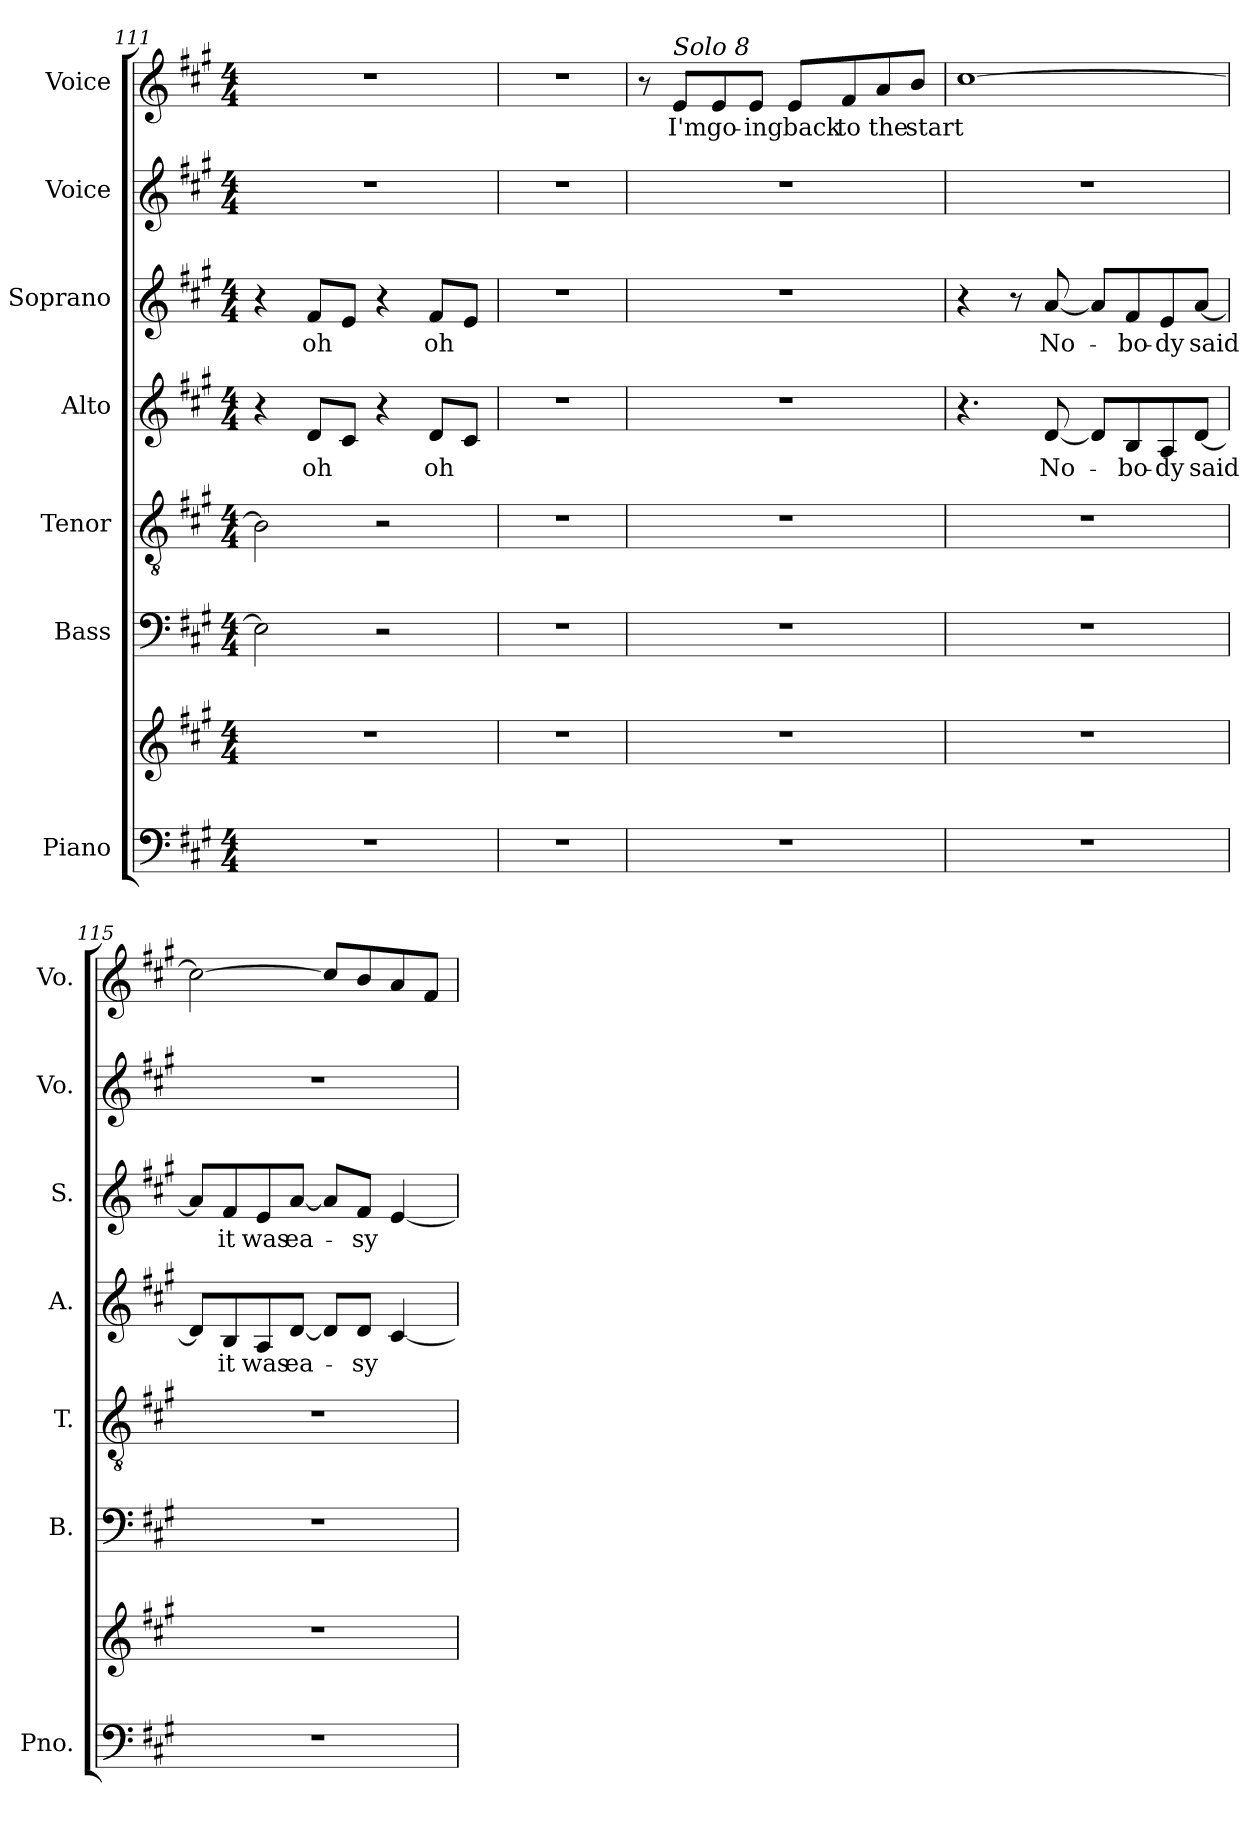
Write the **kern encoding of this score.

**kern	**kern	**kern	**kern	**kern	**text	**kern	**text	**kern	**kern	**text
*part7	*part7	*part6	*part5	*part4	*part4	*part3	*part3	*part2	*part1	*part1
*staff8	*staff7	*staff6	*staff5	*staff4	*staff4	*staff3	*staff3	*staff2	*staff1	*staff1
*I"Piano	*	*I"Bass	*I"Tenor	*I"Alto	*	*I"Soprano	*	*I"Voice	*I"Voice	*
*I'Pno.	*	*I'B.	*I'T.	*I'A.	*	*I'S.	*	*I'Vo.	*I'Vo.	*
!!LO:PB:g=z
*clefF4	*clefG2	*clefF4	*clefGv2	*clefG2	*	*clefG2	*	*clefG2	*clefG2	*
*k[f#c#g#]	*k[f#c#g#]	*k[f#c#g#]	*k[f#c#g#]	*k[f#c#g#]	*	*k[f#c#g#]	*	*k[f#c#g#]	*k[f#c#g#]	*
*M4/4	*M4/4	*M4/4	*M4/4	*M4/4	*	*M4/4	*	*M4/4	*M4/4	*
=111	=111	=111	=111	=111	=111	=111	=111	=111	=111	=111
1r	1r	2E\]	2B\]	4r	.	4r	.	1r	1r	.
.	.	.	.	8d/L	oh	8f#/L	oh	.	.	.
.	.	.	.	8c#/J	.	8e/J	.	.	.	.
.	.	2r	2r	4r	.	4r	.	.	.	.
.	.	.	.	8d/L	oh	8f#/L	oh	.	.	.
.	.	.	.	8c#/J	.	8e/J	.	.	.	.
=112	=112	=112	=112	=112	=112	=112	=112	=112	=112	=112
1r	1r	1r	1r	1r	.	1r	.	1r	1r	.
=113	=113	=113	=113	=113	=113	=113	=113	=113	=113	=113
1r	1r	1r	1r	1r	.	1r	.	1r	8r	.
!	!	!	!	!	!	!	!	!	!LO:TX:a:i:t=Solo 8	!
.	.	.	.	.	.	.	.	.	8e/L	I'm
.	.	.	.	.	.	.	.	.	8e/	go-
.	.	.	.	.	.	.	.	.	8e/J	-ing
.	.	.	.	.	.	.	.	.	8e/L	back
.	.	.	.	.	.	.	.	.	8f#/	to
.	.	.	.	.	.	.	.	.	8a/	the
.	.	.	.	.	.	.	.	.	8b/J	start
=114	=114	=114	=114	=114	=114	=114	=114	=114	=114	=114
1r	1r	1r	1r	4.r	.	4r	.	1r	[1cc#	.
.	.	.	.	.	.	8r	.	.	.	.
.	.	.	.	[8d/	No-	[8a/	No-	.	.	.
.	.	.	.	8d/L]	.	8a/L]	.	.	.	.
.	.	.	.	8B/	-bo-	8f#/	-bo-	.	.	.
.	.	.	.	8A/	-dy	8e/	-dy	.	.	.
.	.	.	.	[8d/J	said	[8a/J	said	.	.	.
=115	=115	=115	=115	=115	=115	=115	=115	=115	=115	=115
1r	1r	1r	1r	8d/L]	.	8a/L]	.	1r	2cc#\_	.
.	.	.	.	8B/	it	8f#/	it	.	.	.
.	.	.	.	8A/	was	8e/	was	.	.	.
.	.	.	.	[8d/J	ea-	[8a/J	ea-	.	.	.
.	.	.	.	8d/L]	.	8a/L]	.	.	8cc#/L]	.
.	.	.	.	8d/J	-sy	8f#/J	-sy	.	8b/	.
.	.	.	.	[4c#/	.	[4e/	.	.	8a/	.
.	.	.	.	.	.	.	.	.	8f#/J	.
=	=	=	=	=	=	=	=	=	=	=
*-	*-	*-	*-	*-	*-	*-	*-	*-	*-	*-
